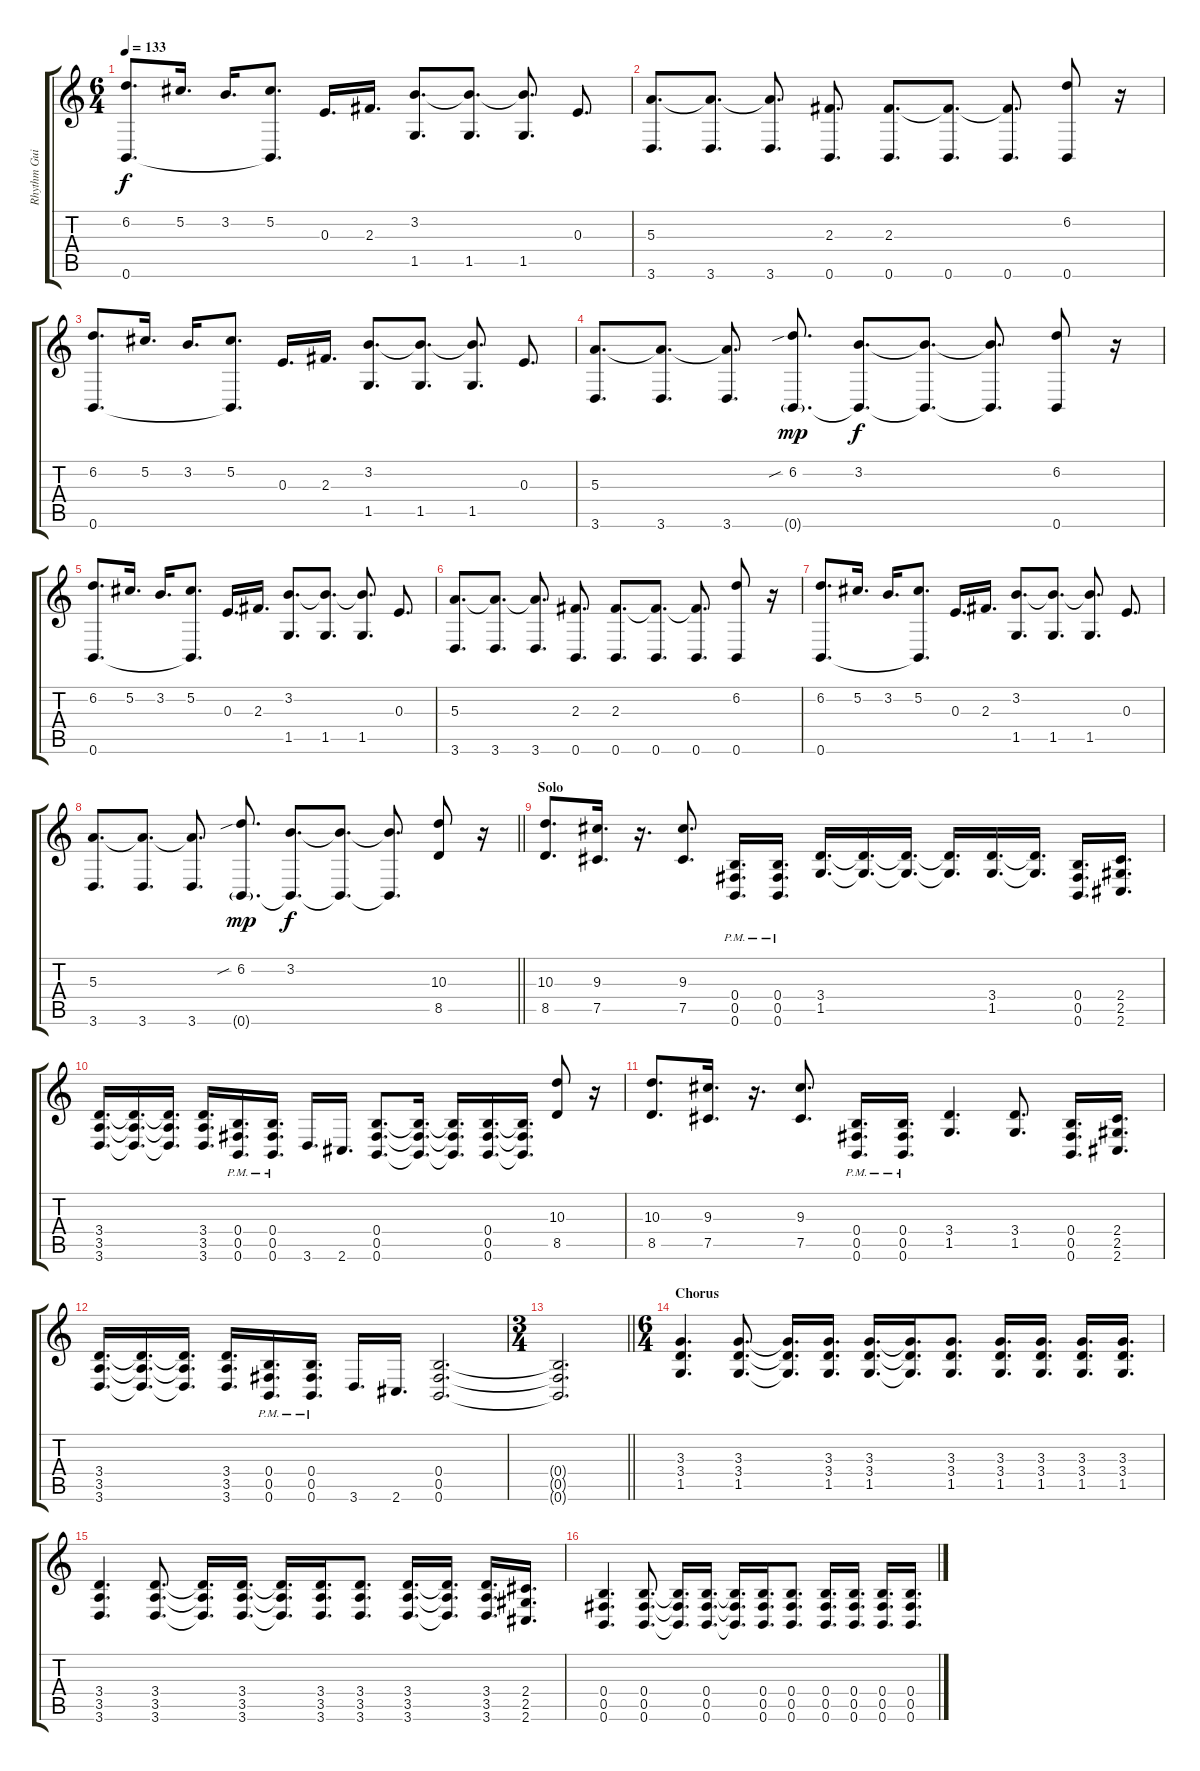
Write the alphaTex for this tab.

\track ("Rhythm Guitar" "Rhythm Gui") {instrument electricguitarjazz}
\staff {score tabs}
\tuning (Db4 Ab3 E3 B2 Gb2 B1) {hide}
\ts (6 4)
\tempo 133
\clef g2
\ks c
(6.2 0.6).8{d dy f} 5.2.16{d} 3.2.16{d} (5.2 0.6{t}).8{d} 0.3.16{d} 2.3.16{d} (3.2 1.5).8{d} (3.2{t} 1.5).8{d} (3.2{t} 1.5).8{d} 0.3.8{d} |
(5.3 3.6).8{d} (5.3{t} 3.6).8{d} (5.3{t} 3.6).8{d} (2.3 0.6).8{d} (2.3 0.6).8{d} (2.3{t} 0.6).8{d} (2.3{t} 0.6).8{d} (6.2 0.6).8 r.16 |
(6.2 0.6).8{d} 5.2.16{d} 3.2.16{d} (5.2 0.6{t}).8{d} 0.3.16{d} 2.3.16{d} (3.2 1.5).8{d} (3.2{t} 1.5).8{d} (3.2{t} 1.5).8{d} 0.3.8{d} |
(5.3 3.6).8{d} (5.3{t} 3.6).8{d} (5.3{t} 3.6).8{d} (6.2{sib} 0.6{g}).8{d dy mp} (3.2 0.6{t}).8{d dy f} (3.2{t} 0.6{t}).8{d} (3.2{t} 0.6{t}).8{d} (6.2 0.6).8 r.16 |
(6.2 0.6).8{d} 5.2.16{d} 3.2.16{d} (5.2 0.6{t}).8{d} 0.3.16{d} 2.3.16{d} (3.2 1.5).8{d} (3.2{t} 1.5).8{d} (3.2{t} 1.5).8{d} 0.3.8{d} |
(5.3 3.6).8{d} (5.3{t} 3.6).8{d} (5.3{t} 3.6).8{d} (2.3 0.6).8{d} (2.3 0.6).8{d} (2.3{t} 0.6).8{d} (2.3{t} 0.6).8{d} (6.2 0.6).8 r.16 |
(6.2 0.6).8{d} 5.2.16{d} 3.2.16{d} (5.2 0.6{t}).8{d} 0.3.16{d} 2.3.16{d} (3.2 1.5).8{d} (3.2{t} 1.5).8{d} (3.2{t} 1.5).8{d} 0.3.8{d} |
\barLineRight lightlight
(5.3 3.6).8{d} (5.3{t} 3.6).8{d} (5.3{t} 3.6).8{d} (6.2{sib} 0.6{g}).8{d dy mp} (3.2 0.6{t}).8{d dy f} (3.2{t} 0.6{t}).8{d} (3.2{t} 0.6{t}).8{d} (10.3 8.5).8{volume 16 balance 8 instrument distortionguitar} r.16 |
\section ("" "Solo")
(10.3 8.5).8{d} (9.3 7.5).16{d} r.16{d} (9.3 7.5).8{d} (0.4{pm} 0.5{pm} 0.6{pm}).16{d} (0.4{pm} 0.5{pm} 0.6{pm}).16{d} (3.4 1.5).16{d} (3.4{t} 1.5{t}).16{d} (3.4{t} 1.5{t}).16{d} (3.4{t} 1.5{t}).16{d} (3.4 1.5).16{d} (3.4{t} 1.5{t}).16{d} (0.4 0.5 0.6).16{d} (2.4 2.5 2.6).16{d} |
(3.4 3.5 3.6).16{d} (3.4{t} 3.5{t} 3.6{t}).16{d} (3.4{t} 3.5{t} 3.6{t}).16{d} (3.4 3.5 3.6).16{d} (0.4{pm} 0.5{pm} 0.6{pm}).16{d} (0.4{pm} 0.5{pm} 0.6{pm}).16{d} 3.6.16{d} 2.6.16{d} (0.4 0.5 0.6).8{d} (0.4{t} 0.5{t} 0.6{t}).16{d} (0.4{t} 0.5{t} 0.6{t}).16{d} (0.4 0.5 0.6).16{d} (0.4{t} 0.5{t} 0.6{t}).16{d} (10.3 8.5).8 r.16 |
(10.3 8.5).8{d} (9.3 7.5).16{d} r.16{d} (9.3 7.5).8{d} (0.4{pm} 0.5{pm} 0.6{pm}).16{d} (0.4{pm} 0.5{pm} 0.6{pm}).16{d} (3.4 1.5).4{d} (3.4 1.5).8{d} (0.4 0.5 0.6).16{d} (2.4 2.5 2.6).16{d} |
(3.4 3.5 3.6).16{d} (3.4{t} 3.5{t} 3.6{t}).16{d} (3.4{t} 3.5{t} 3.6{t}).16{d} (3.4 3.5 3.6).16{d} (0.4{pm} 0.5{pm} 0.6{pm}).16{d} (0.4{pm} 0.5{pm} 0.6{pm}).16{d} 3.6.16{d} 2.6.16{d} (0.4 0.5 0.6).2{d} |
\ts (3 4)
\barLineRight lightlight
(0.4{t} 0.5{t} 0.6{t}).2{d} |
\ts (6 4)
\section ("" "Chorus")
(3.3 3.4 1.5).4{d} (3.3 3.4 1.5).8{d} (3.3{t} 3.4{t} 1.5{t}).16{d} (3.3 3.4 1.5).16{d} (3.3 3.4 1.5).16{d} (3.3{t} 3.4{t} 1.5{t}).16{d} (3.3 3.4 1.5).8{d} (3.3 3.4 1.5).16{d} (3.3 3.4 1.5).16{d} (3.3 3.4 1.5).16{d} (3.3 3.4 1.5).16{d} |
(3.4 3.5 3.6).4{d} (3.4 3.5 3.6).8{d} (3.4{t} 3.5{t} 3.6{t}).16{d} (3.4 3.5 3.6).16{d} (3.4{t} 3.5{t} 3.6{t}).16{d} (3.4 3.5 3.6).16{d} (3.4 3.5 3.6).8{d} (3.4 3.5 3.6).16{d} (3.4{t} 3.5{t} 3.6{t}).16{d} (3.4 3.5 3.6).16{d} (2.4 2.5 2.6).16{d} |
(0.4 0.5 0.6).4{d} (0.4 0.5 0.6).8{d} (0.4{t} 0.5{t} 0.6{t}).16{d} (0.4 0.5 0.6).16{d} (0.4{t} 0.5{t} 0.6{t}).16{d} (0.4 0.5 0.6).16{d} (0.4 0.5 0.6).8{d} (0.4 0.5 0.6).16{d} (0.4 0.5 0.6).16{d} (0.4 0.5 0.6).16{d} (0.4 0.5 0.6).16{d}
